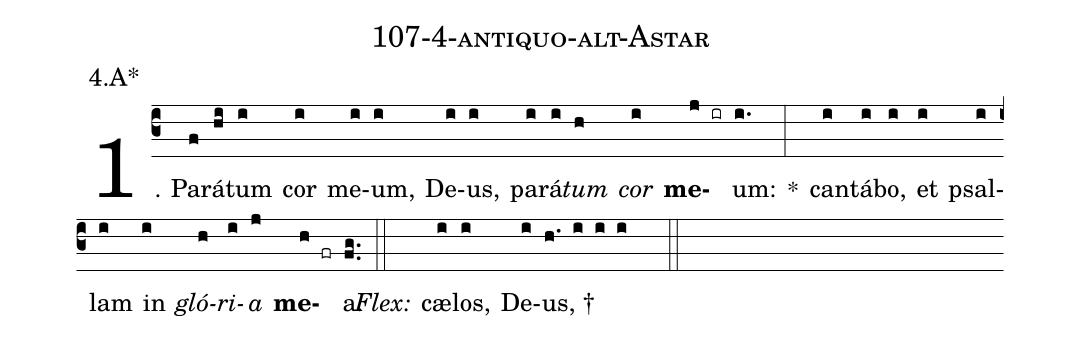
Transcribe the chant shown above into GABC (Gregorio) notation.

name: 107-4-antiquo-alt-Astar;
annotation: 4.A*;
%%
(c3)1. Pa(f)rá(hi)tum(i) cor(i) me(i)um,(i) De(i)us,(i) pa(i)rá(i)<i>tum</i>(h) <i>cor</i>(i) <b>me</b>(j ir)um:(i.) *(:) can(i)tá(i)bo,(i) et(i) psal(i)lam(i) in(i) <i>gló</i>(h)<i>ri</i>(i)<i>a</i>(j) <b>me</b>(h fr)a.(fg..) (::)
<i>Flex:</i>()  cæ(i)los,(i) De(i)us, †(h. i i i  ::)
